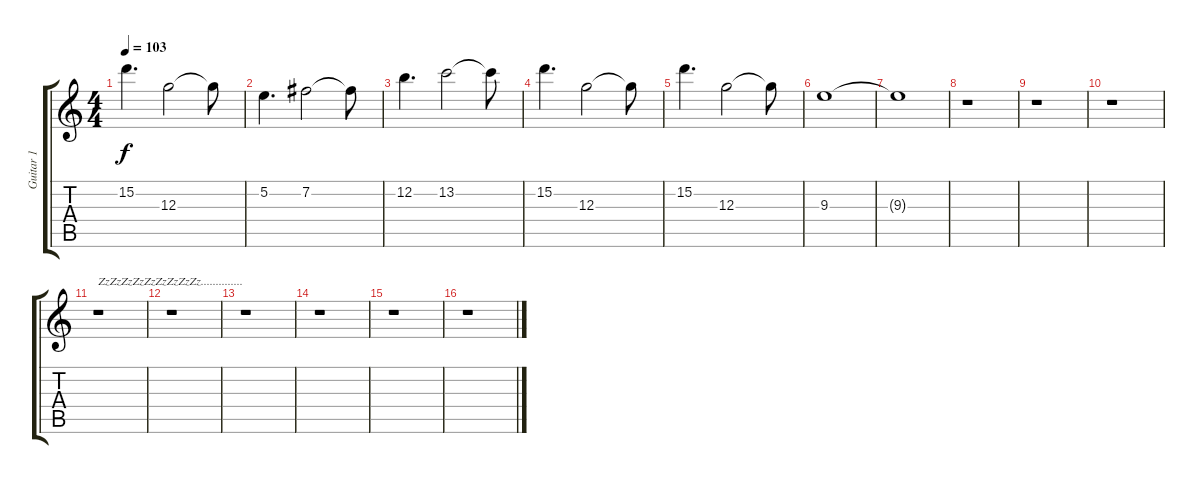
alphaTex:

\track ("Guitar 1" "Guitar 1") {instrument distortionguitar}
\staff {score tabs}
\tuning (E4 B3 G3 D3 A2 D2) {hide}
\ts (4 4)
\tempo 103
\clef g2
\ks c
15.2.4{d dy f} 12.3.2 12.3{t}.8 |
5.2.4{d} 7.2.2 7.2{t}.8 |
12.2.4{d} 13.2.2 13.2{t}.8 |
15.2.4{d} 12.3.2 12.3{t}.8 |
15.2.4{d} 12.3.2 12.3{t}.8 |
9.3.1{volume 0} |
9.3{t}.1 |
r.1 |
r.1 |
r.1 |
r.1{txt "ZzZzZzZzZzZzZzZzZz.............."} |
r.1 |
r.1 |
r.1 |
r.1 |
r.1
